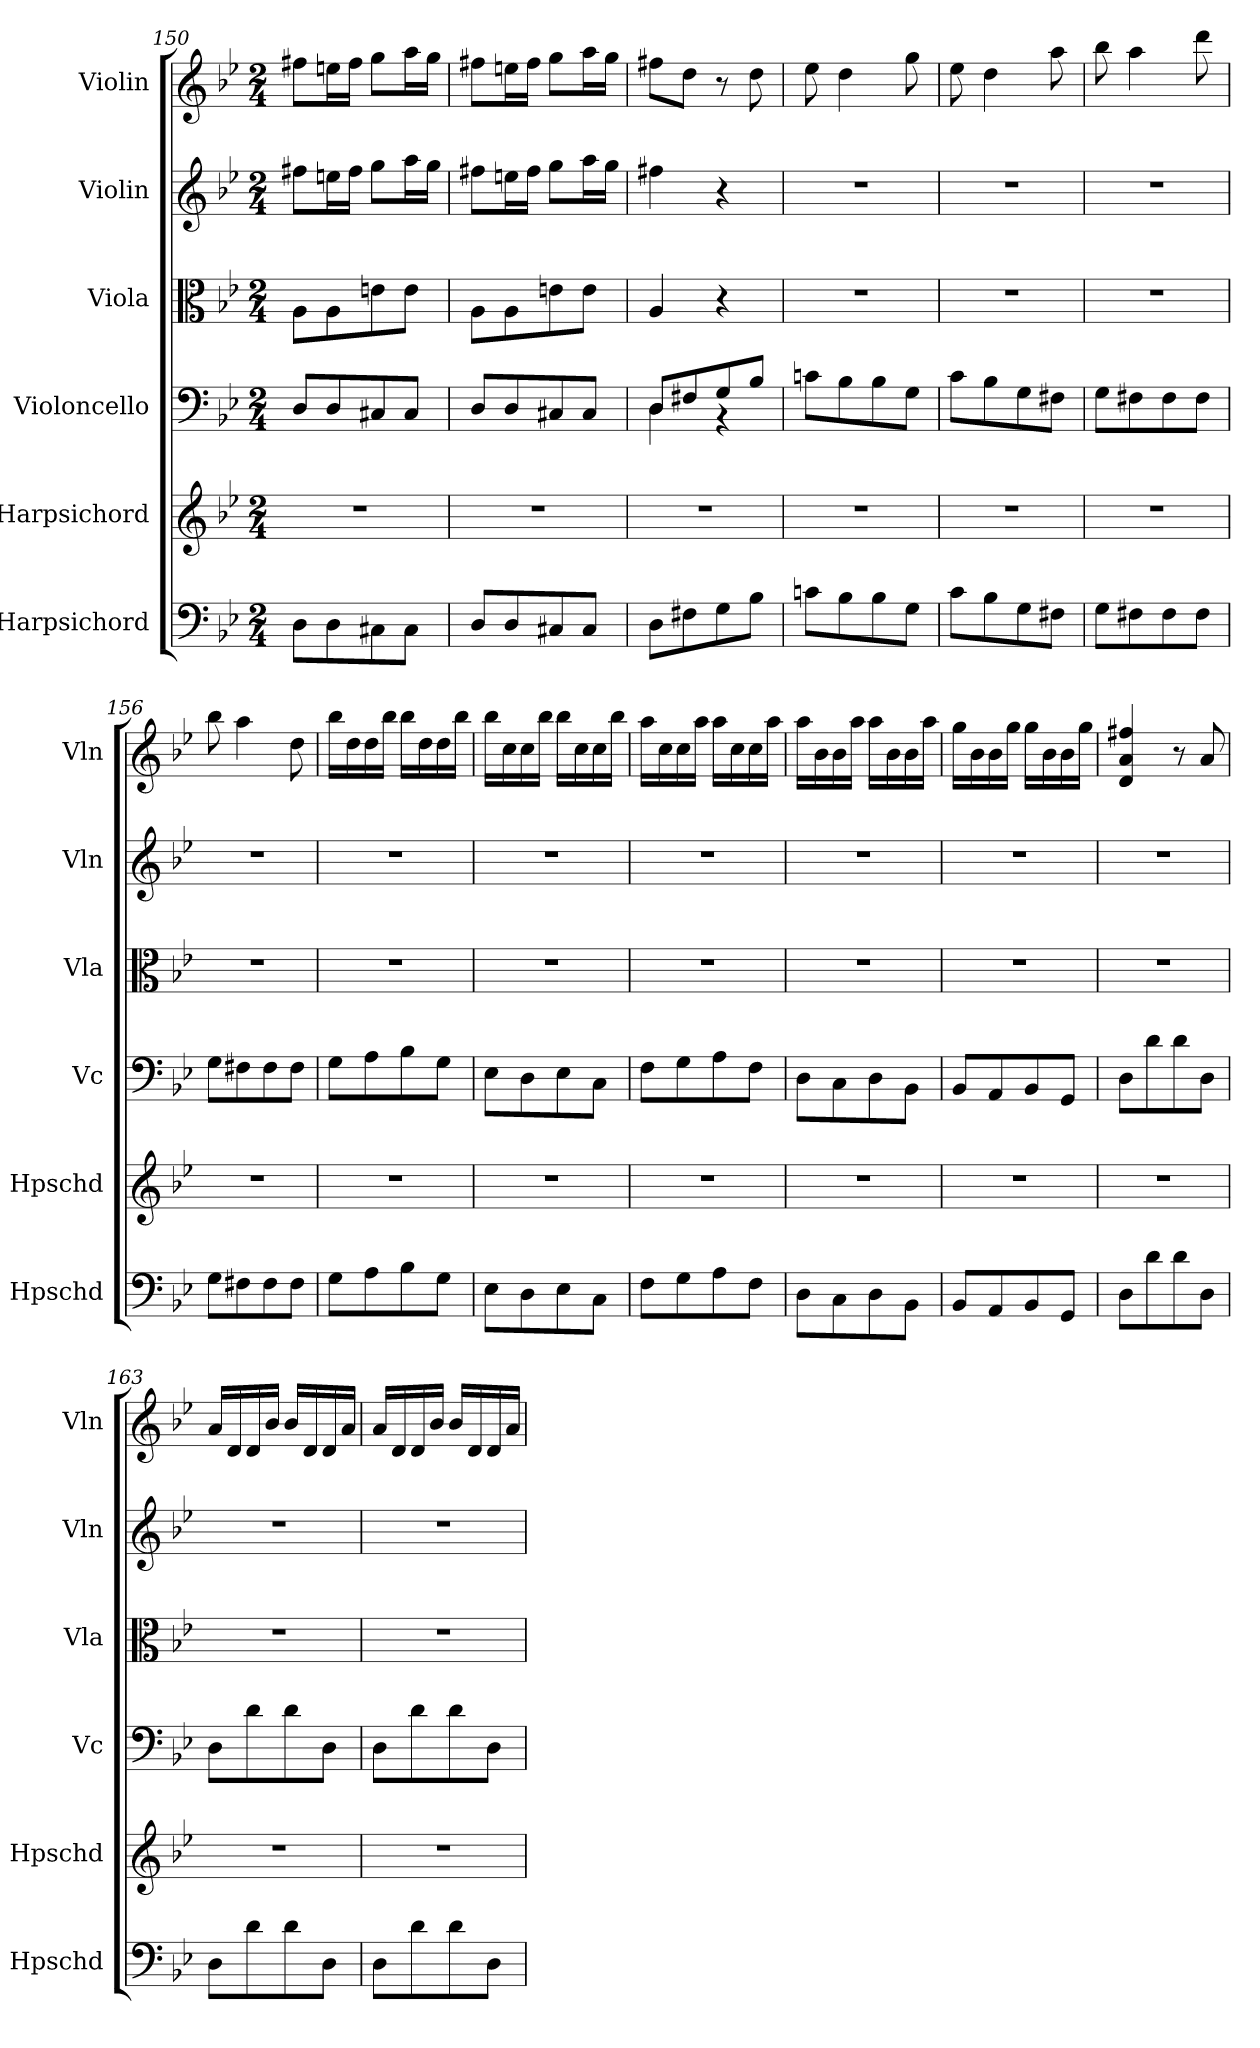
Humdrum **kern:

**kern	**kern	**kern	**kern	**kern	**kern
*part6	*part5	*part4	*part3	*part2	*part1
*staff6	*staff5	*staff4	*staff3	*staff2	*staff1
*I"Harpsichord	*I"Harpsichord	*I"Violoncello	*I"Viola	*I"Violin	*I"Violin
*I'Hpschd	*I'Hpschd	*I'Vc	*I'Vla	*I'Vln	*I'Vln
*clefF4	*clefG2	*clefF4	*clefC3	*clefG2	*clefG2
*k[b-e-]	*k[b-e-]	*k[b-e-]	*k[b-e-]	*k[b-e-]	*k[b-e-]
*M2/4	*M2/4	*M2/4	*M2/4	*M2/4	*M2/4
=150	=150	=150	=150	=150	=150
8D\L	2r	8D/L	8A\L	8ff#X\L	8ff#X\L
8D\	.	8D/	8A\	16een\L	16een\L
.	.	.	.	16ff#\JJ	16ff#\JJ
8C#X\	.	8C#X/	8en\	8gg\L	8gg\L
8C#\J	.	8C#/J	8e\J	16aa\L	16aa\L
.	.	.	.	16gg\JJ	16gg\JJ
=151	=151	=151	=151	=151	=151
8D/L	2r	8D/L	8A\L	8ff#X\L	8ff#X\L
8D/	.	8D/	8A\	16een\L	16een\L
.	.	.	.	16ff#\JJ	16ff#\JJ
8C#X/	.	8C#X/	8en\	8gg\L	8gg\L
8C#/J	.	8C#/J	8e\J	16aa\L	16aa\L
.	.	.	.	16gg\JJ	16gg\JJ
=152	=152	=152	=152	=152	=152
*	*	*^	*	*	*
8D\L	2r	8D/L	4D\	4A/	4ff#X\	8ff#X\L
8F#X\	.	8F#X/	.	.	.	8dd\J
8G\	.	8G/	4r	4r	4r	8r
8B-\J	.	8B-/J	.	.	.	8dd\
*	*	*v	*v	*	*	*
=153	=153	=153	=153	=153	=153
8cn\L	2r	8cn\L	2r	2r	8ee-\
8B-\	.	8B-\	.	.	4dd\
8B-\	.	8B-\	.	.	.
8G\J	.	8G\J	.	.	8gg\
=154	=154	=154	=154	=154	=154
8c\L	2r	8c\L	2r	2r	8ee-\
8B-\	.	8B-\	.	.	4dd\
8G\	.	8G\	.	.	.
8F#X\J	.	8F#X\J	.	.	8aa\
=155	=155	=155	=155	=155	=155
8G\L	2r	8G\L	2r	2r	8bb-\
8F#X\	.	8F#X\	.	.	4aa\
8F#\	.	8F#\	.	.	.
8F#\J	.	8F#\J	.	.	8ddd\
=156	=156	=156	=156	=156	=156
8G\L	2r	8G\L	2r	2r	8bb-\
8F#X\	.	8F#X\	.	.	4aa\
8F#\	.	8F#\	.	.	.
8F#\J	.	8F#\J	.	.	8dd\
=157	=157	=157	=157	=157	=157
8G\L	2r	8G\L	2r	2r	16bb-\LL
.	.	.	.	.	16dd\
8A\	.	8A\	.	.	16dd\
.	.	.	.	.	16bb-\JJ
8B-\	.	8B-\	.	.	16bb-\LL
.	.	.	.	.	16dd\
8G\J	.	8G\J	.	.	16dd\
.	.	.	.	.	16bb-\JJ
=158	=158	=158	=158	=158	=158
8E-\L	2r	8E-\L	2r	2r	16bb-\LL
.	.	.	.	.	16cc\
8D\	.	8D\	.	.	16cc\
.	.	.	.	.	16bb-\JJ
8E-\	.	8E-\	.	.	16bb-\LL
.	.	.	.	.	16cc\
8C\J	.	8C\J	.	.	16cc\
.	.	.	.	.	16bb-\JJ
=159	=159	=159	=159	=159	=159
8F\L	2r	8F\L	2r	2r	16aa\LL
.	.	.	.	.	16cc\
8G\	.	8G\	.	.	16cc\
.	.	.	.	.	16aa\JJ
8A\	.	8A\	.	.	16aa\LL
.	.	.	.	.	16cc\
8F\J	.	8F\J	.	.	16cc\
.	.	.	.	.	16aa\JJ
=160	=160	=160	=160	=160	=160
8D\L	2r	8D\L	2r	2r	16aa\LL
.	.	.	.	.	16b-\
8C\	.	8C\	.	.	16b-\
.	.	.	.	.	16aa\JJ
8D\	.	8D\	.	.	16aa\LL
.	.	.	.	.	16b-\
8BB-\J	.	8BB-\J	.	.	16b-\
.	.	.	.	.	16aa\JJ
=161	=161	=161	=161	=161	=161
8BB-/L	2r	8BB-/L	2r	2r	16gg\LL
.	.	.	.	.	16b-\
8AA/	.	8AA/	.	.	16b-\
.	.	.	.	.	16gg\JJ
8BB-/	.	8BB-/	.	.	16gg\LL
.	.	.	.	.	16b-\
8GG/J	.	8GG/J	.	.	16b-\
.	.	.	.	.	16gg\JJ
=162	=162	=162	=162	=162	=162
8D\L	2r	8D\L	2r	2r	4d/ 4a/ 4ff#X/
8d\	.	8d\	.	.	.
8d\	.	8d\	.	.	8r
8D\J	.	8D\J	.	.	8a/
=163	=163	=163	=163	=163	=163
8D\L	2r	8D\L	2r	2r	16a/LL
.	.	.	.	.	16d/
8d\	.	8d\	.	.	16d/
.	.	.	.	.	16b-/JJ
8d\	.	8d\	.	.	16b-/LL
.	.	.	.	.	16d/
8D\J	.	8D\J	.	.	16d/
.	.	.	.	.	16a/JJ
=164	=164	=164	=164	=164	=164
8D\L	2r	8D\L	2r	2r	16a/LL
.	.	.	.	.	16d/
8d\	.	8d\	.	.	16d/
.	.	.	.	.	16b-/JJ
8d\	.	8d\	.	.	16b-/LL
.	.	.	.	.	16d/
8D\J	.	8D\J	.	.	16d/
.	.	.	.	.	16a/JJ
=	=	=	=	=	=
*-	*-	*-	*-	*-	*-
